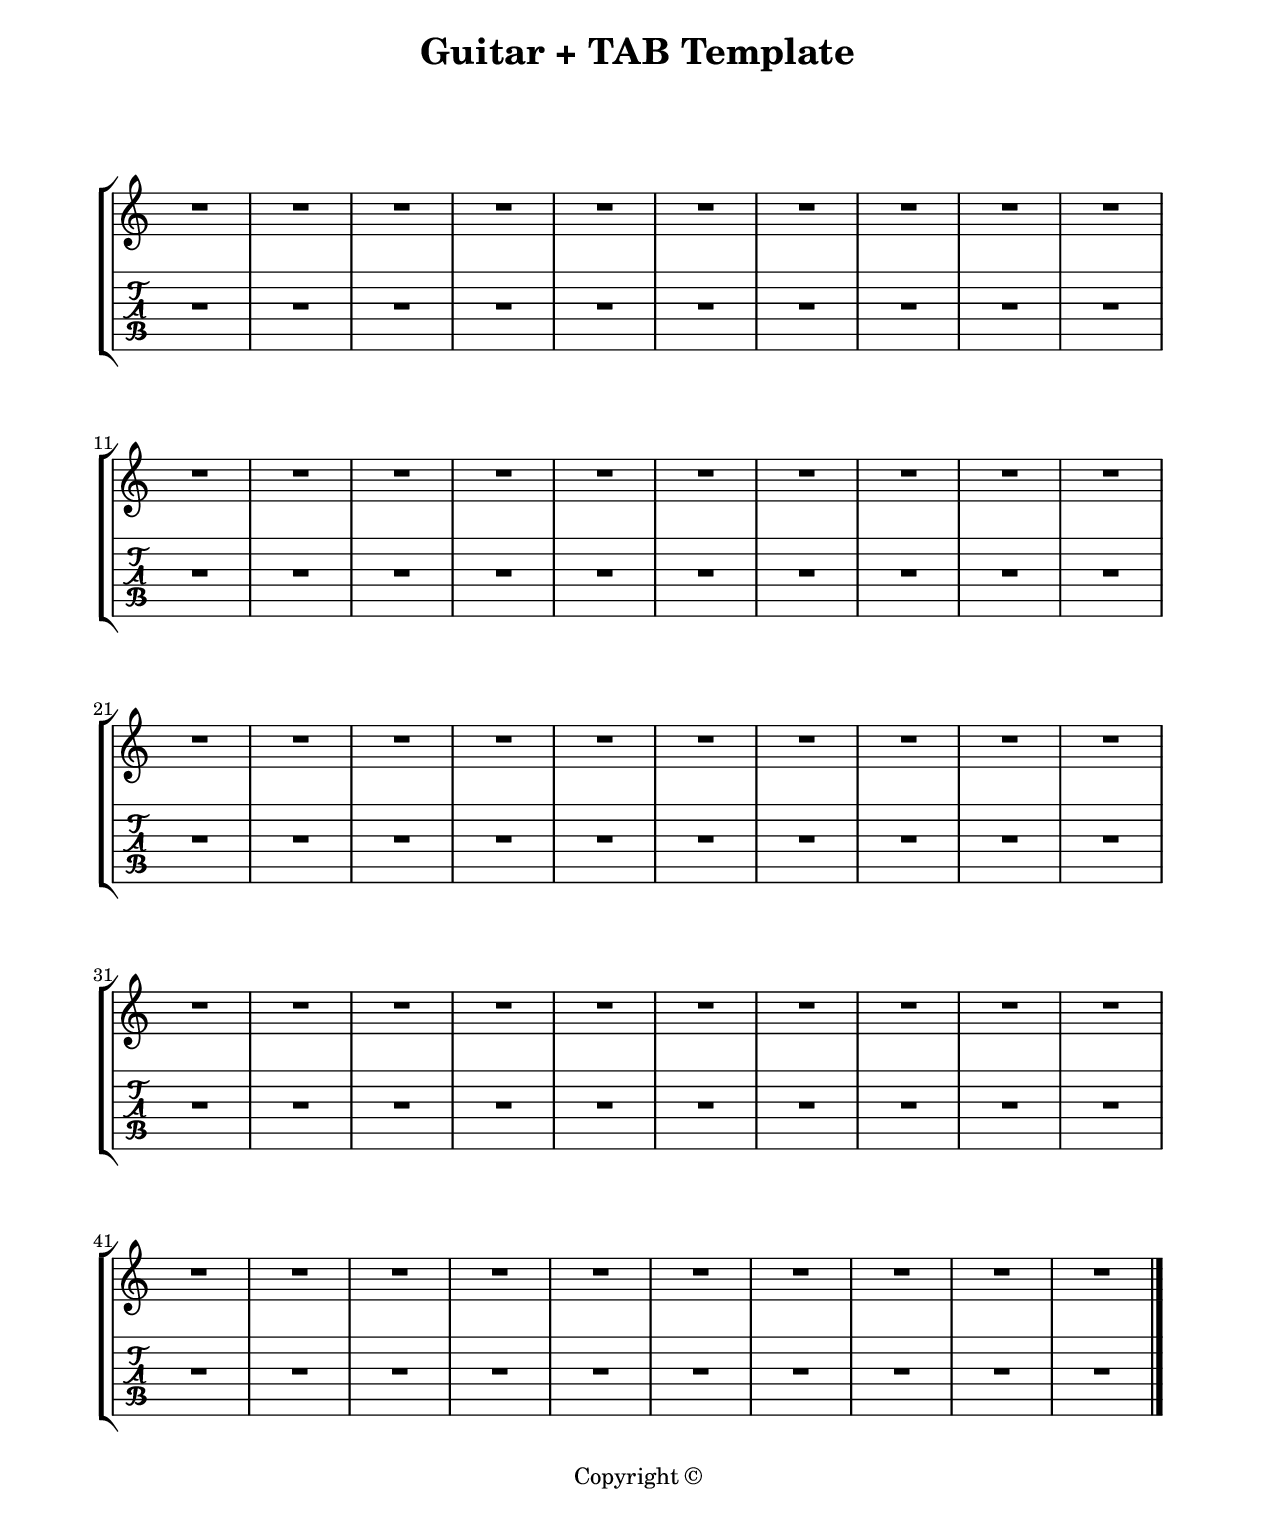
\version "2.18.2"

\paper {
  #(set-paper-size "letter")
  left-margin = 0.75\in
  right-margin = 0.75\in
  top-margin = 0.75\in
  bottom-margin = 0.5\in
  markup-system-spacing = #'((padding . 10))
  last-bottom-spacing = #'((padding . 5))
  ragged-bottom = ##f
  ragged-last = ##f
  ragged-last-bottom = ##f
  ragged-right = ##f
}

\header {
  title = "Guitar + TAB Template"
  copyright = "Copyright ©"
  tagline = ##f
}

scoreBreaks = {
  \repeat unfold 5 { s1*10 \break }
}

guitarMusic = {
  R1*50 \bar "|."
}

\score {
  \new StaffGroup <<
    \new Staff <<
      \scoreBreaks
      \guitarMusic
    >>
    \new TabStaff {
      %\clef moderntab  % uncomment for sans-serif TAB letters
      \transpose c c, \guitarMusic
    }
  >>
  \layout {
    indent = 0
    \omit Staff.TimeSignature
    \context {
      \TabStaff
      \revert MultiMeasureRest.stencil  % comment this out to remove MMRs

      %% by default, arpeggios are hidden, uncomment these to bring them back
      %\revert Arpeggio.stencil
      %\consists "Span_arpeggio_engraver"
      %connectArpeggios = ##t
    }
  }
  %\midi {}  % uncomment for midi output
}